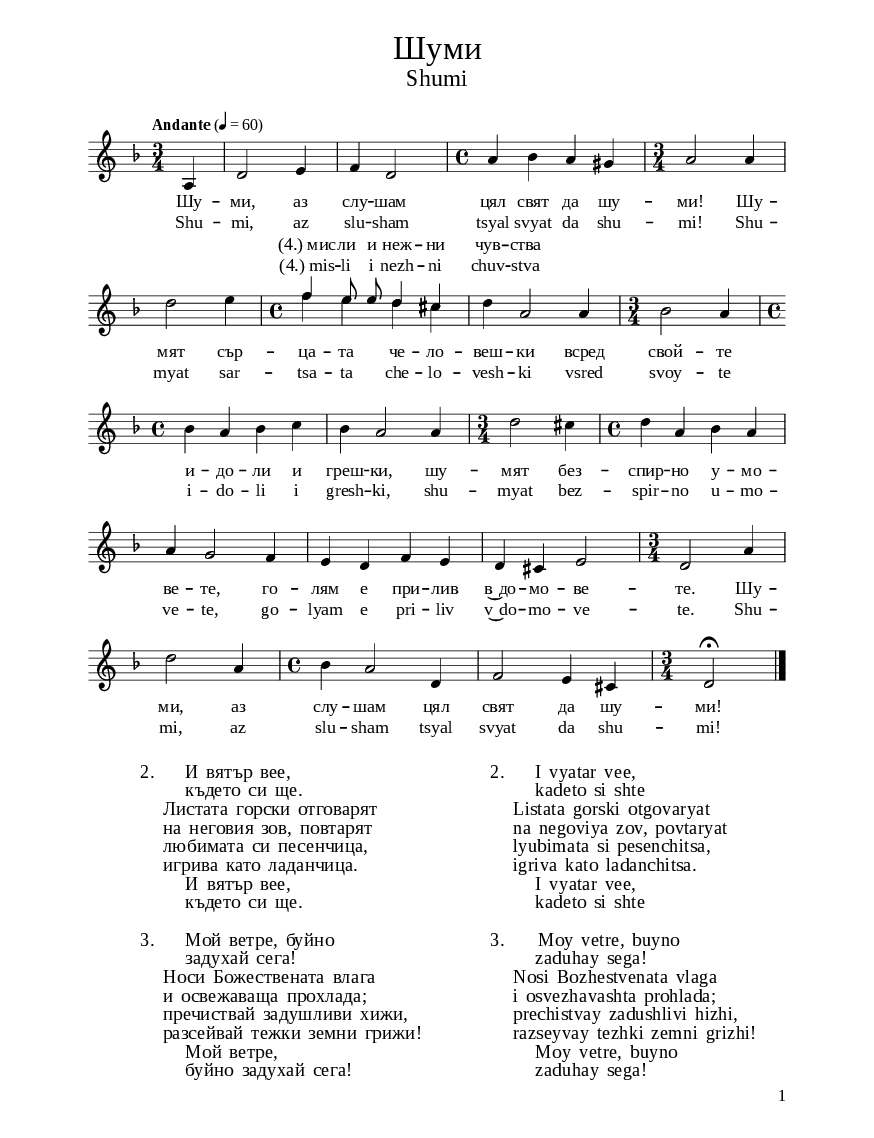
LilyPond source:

\version "2.24.1"

% include paper part and global functions
\include "include/globals.ily"

\bookpart {
       \label #'ref032
  \tocItem \markup "Шуми – Shumi"
  \include "include/bookpart-paper.ily"
  \score {
    \include "include/score-layout.ily"

    <<
      \new Lyrics = "tempVoiceLyricsBG" \with {
        % lyrics above a staff should have this override
        \override VerticalAxisGroup.staff-affinity = #DOWN
      }
      \new Lyrics = "tempVoiceLyricsEN" \with {
        \override VerticalAxisGroup.staff-affinity = #DOWN
      }
      \new Voice = "mainVoice" \absolute  {
        \clef treble
        \key d \minor
        \time 3/4
        \tempoFunc "Andante" 4 "60"
        \partial 4
        \autoBeamOff

        a4 | d'2 e'4 | f'4 d'2 | \time 4/4  a'4 bes' a' gis' | \time 3/4  a'2 a'4 \break |
        d''2 e''4 | \time 4/4

        <<
          % now temporary add a second voice
          {
            \voiceTwo % this voice is in the same context as parent
            f''4 e'' d'' cis'' | d''4 \stemUp a'2 \stemNeutral
          }
          \new Voice = "tempVoice" {
            % this is a new voice context
            \voiceOne \autoBeamOff
            f''4 e''8 e'' d''4 cis'' | \hideNotes d''4 \stemDown a'2 \stemNeutral \unHideNotes
          }
        >>
        \oneVoice

        a'4 | \time 3/4  bes'2 a'4 | \break

        \time 4/4  bes'4 a' bes' c'' | bes'4 a'2 a'4 | \time 3/4  d''2 cis''4 | \time 4/4  d''4 a' bes' a' \break |
        a'4 g'2 f'4 |  e'4 d' f' e' | d'4 cis' e'2 | \time 3/4  d'2 a'4 \break |
        d''2 a'4 | \time 4/4  bes'4 a'2 d'4 |  f'2 e'4 cis' | \time 3/4  d'2 \fermata \bar "|." \break
      }

      \new Lyrics \lyricsto "mainVoice" {
        Шу -- ми,
        аз слу -- шам цял свят да шу -- ми! Шу -- мят
        сър -- ца -- та че -- ло --  веш -- ки всред
        свой -- те и -- до -- ли и греш -- ки, шу -- мят
        без -- спир -- но у -- мо -- ве -- те, го -- лям
        е при -- лив в~до -- мо -- ве -- те. Шу -- ми,
        аз слу -- шам цял свят да шу -- ми!
      }

      \context Lyrics = "tempVoiceLyricsBG" {
        \lyricsto "tempVoice" {
          "(4.) мис" -- ли и неж -- ни чув -- ства
        }
      }

      \new Lyrics \lyricsto "mainVoice" {
        Shu -- mi,
        az slu -- sham tsyal svyat da shu -- mi! Shu -- myat
        sar -- tsa -- ta che -- lo --  vesh -- ki vsred
        svoy -- te i -- do -- li i gresh -- ki, shu -- myat
        bez -- spir -- no u -- mo -- ve -- te, go -- lyam
        e pri -- liv v~do -- mo -- ve -- te. Shu -- mi,
        az slu -- sham tsyal svyat da shu -- mi!
      }

      \context Lyrics = "tempVoiceLyricsEN" {
        \lyricsto "tempVoice" {
          "(4.) mis" -- li i nezh -- ni chuv -- stva
        }
      }

    >>



    \header {
      title = \titleFunc "Шуми" "Shumi"
    }

    \midi{}

  } % score



  \markup \fontsize #+1.7 {
    \hspace #5
    \override #'(baseline-skip . 1.8)
    \column {
      \line {   2.  "   "  И вятър вее, }

      \line {   "   "    "   "       където си ще.}

      \line {   "   "Листата горски отговарят}

      \line {   "   "на неговия зов, повтарят}

      \line {   "   "любимата си песенчица,}

      \line {   "   "игрива като ладанчица.}

      \line {  "   "    "   "И вятър вее, }

      \line {    "   "    "   "където си ще.}


      \line { " " }
      \line {   3. "   "  Мой ветре, буйно }

      \line {   "   "    "   "  задухай сега!}

      \line {   "   "Носи Божествената влага}

      \line {   "   "и освежаваща прохлада;}

      \line {   "   "пречиствай задушливи хижи,}

      \line {   "   "разсейвай тежки земни грижи!}

      \line {    "   "    "   "Мой ветре, }

      \line {    "   "    "   "буйно задухай сега!}

    }

    \hspace #6
    \override #'(baseline-skip . 1.8)
    \column {
      \line {   2.  "   "       I vyatar vee, }
      \line {   "   "    "   "      kadeto si shte}

      \line {   "   "Listata gorski otgovaryat}

      \line {   "   "na negoviya zov, povtaryat}

      \line {   "   "lyubimata si pesenchitsa,}

      \line {   "   "igriva kato ladanchitsa.}

      \line {   "   "    "   "      I vyatar vee, }
      \line {   "   "    "   "     kadeto si shte}


      \line { " " }
      \line {  3. " " " " Moy vetre, buyno}

      \line {    "   "    "   " zaduhay sega!}

      \line {   "   "Nosi Bozhestvenata vlaga}

      \line {   "   "i osvezhavashta prohlada;}

      \line {   "   "prechistvay zadushlivi hizhi,}

      \line {   "   "razseyvay tezhki zemni grizhi!}

      \line {    "   "    "   "Moy vetre, buyno }

      \line {    "   "    "   "zaduhay sega!}


    } %column
  } % markup

  \pageBreak

  \markup \fontsize #bgCoupletFontSize {
    \hspace #1
    \override #`(baseline-skip . ,bgCoupletBaselineSkip) % affects space between column lines
    \column {




      \line {   4.  "   "        Задухай, ветре, }
      \line {   "   "    "   "         света разведри!}

      \line {   "   "При чисти мисли и нежни чувства}

      \line {   "   "цъфтят Божествени изкуства;}

      \line {   "   "навред да просияе радост,}

      \line {   "   "навред да диша свежа младост.}

      \line {  "   "    "   " Задухай, ветре, }
      \line {   "   "    "   " света избистри}
    }



    \hspace #3
    \override #`(baseline-skip . ,bgCoupletBaselineSkip) % affects space between column lines
    \column {

      \line {   4.  "   "         Zaduhay, vetre, }
      \line {   "   "    "   "         sveta razvedri!}

      \line {   "   "Pri chisti misli i nezhni chuvstva}

      \line {   "   "tsaftyat Bozhestveni izkustva;}

      \line {   "   "navred da prosiyae radost,}

      \line {   "   "navred da disha svezha mladost.}

      \line {  "   "    "   "Zaduhay, vetre, }

      \line {  "   "    "   "sveta izbistri!}


    } %column
  } % markup

  \markup \empty-two

  % include foreign translation(s) of the song
  \version "2.22.0"

\markup \fill-line { \fontsize #6 "Es lärmt" }
\markup \null
\markup \null
\markup \fontsize #+2.5 {
  \hspace #10
  \override #'(baseline-skip . 2)
  \column {
    \line { " " }


    \line {   1. Es lärmt, es lärmt, ich höre,}

    \line {   "   "die ganze Welt lärmen! }

    \line {   "   "Die Herzen der Menschen lärmen }

    \line {   "   "zwischen ihren Idolen und Fehlern; }

    \line {   "   "die Gehirne lärmen unaufhörlich. }

    \line {   "   "Es ist eine große Flut in den Häusern. }

    \line {   "   "Es lärmt, ich höre,}

    \line {   "   "die ganze Welt lärmen!}

    \line { " " }
    \line {   2. Und der Wind weht, }

    \line {   "   "wohin er will. }

    \line {   "   "Die Blätter des Waldes antworten }

    \line {   "   "auf seinem Ruf, sie wiederholen ihr Lieblingslied,}

    \line {   "   "spielerisch wie ein tanzendes Mädchen.}

    \line {   "   "Und der Wind weht, }

    \line {   "   "wohin er will.}

    \line { " " }

    \line {   3. Oh, mein Wind, }

    \line {   "   "wehe nun stark! }

    \line {   "   "Bringe die göttliche Feuchtigkeit}

    \line {   "   "und die belebende Frische, }

    \line {   "   "reinige die stickigen Hütten}

    \line {   "   "und zerstreue die schweren menschlichen Sorgen!}

    \line {   "   "Oh, mein Wind,}

    \line {   "   "wehe nun stark!}

    \line { " " }
    \line {   4. Wehe, Wind, }

    \line {   "   "muntere die Welt auf! }

    \line {   "   "Bei reinen Gedanken und zärtlichen Gefühlen }

    \line {   "   "erblühen die göttlichen Künste;}

    \line {   "   "möge überall Freude erstrahlen}

    \line {   "   "und die frische Jugend aufatmen! }

    \line {   "   "Wehe, Wind, }

    \line {   "   "kläre die Welt!}

    \line { " " }
    \line { "   " \italic { Refrain } ... }
  }
}



} % bookpart
